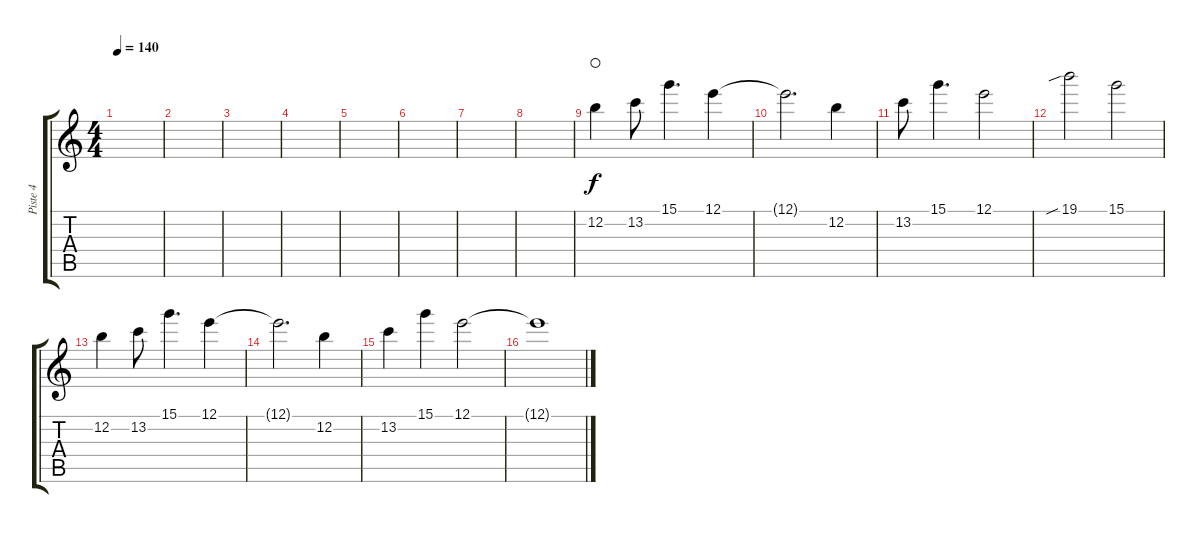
\track ("Piste 4" "Piste 4") {instrument electricguitarjazz}
\staff {score tabs}
\tuning (E4 B3 G3 D3 A2 D2) {hide}
\ts (4 4)
\tempo 140
\clef g2
\ks c
|
|
|
|
|
|
|
|
12.2.4{waho} 13.2.8 15.1.4{d} 12.1.4 |
12.1{t}.2{d} 12.2.4 |
13.2.8 15.1.4{d} 12.1.2 |
19.1{sib}.2 15.1.2 |
12.2.4 13.2.8 15.1.4{d} 12.1.4 |
12.1{t}.2{d} 12.2.4 |
13.2.4 15.1.4 12.1.2 |
12.1{t}.1
